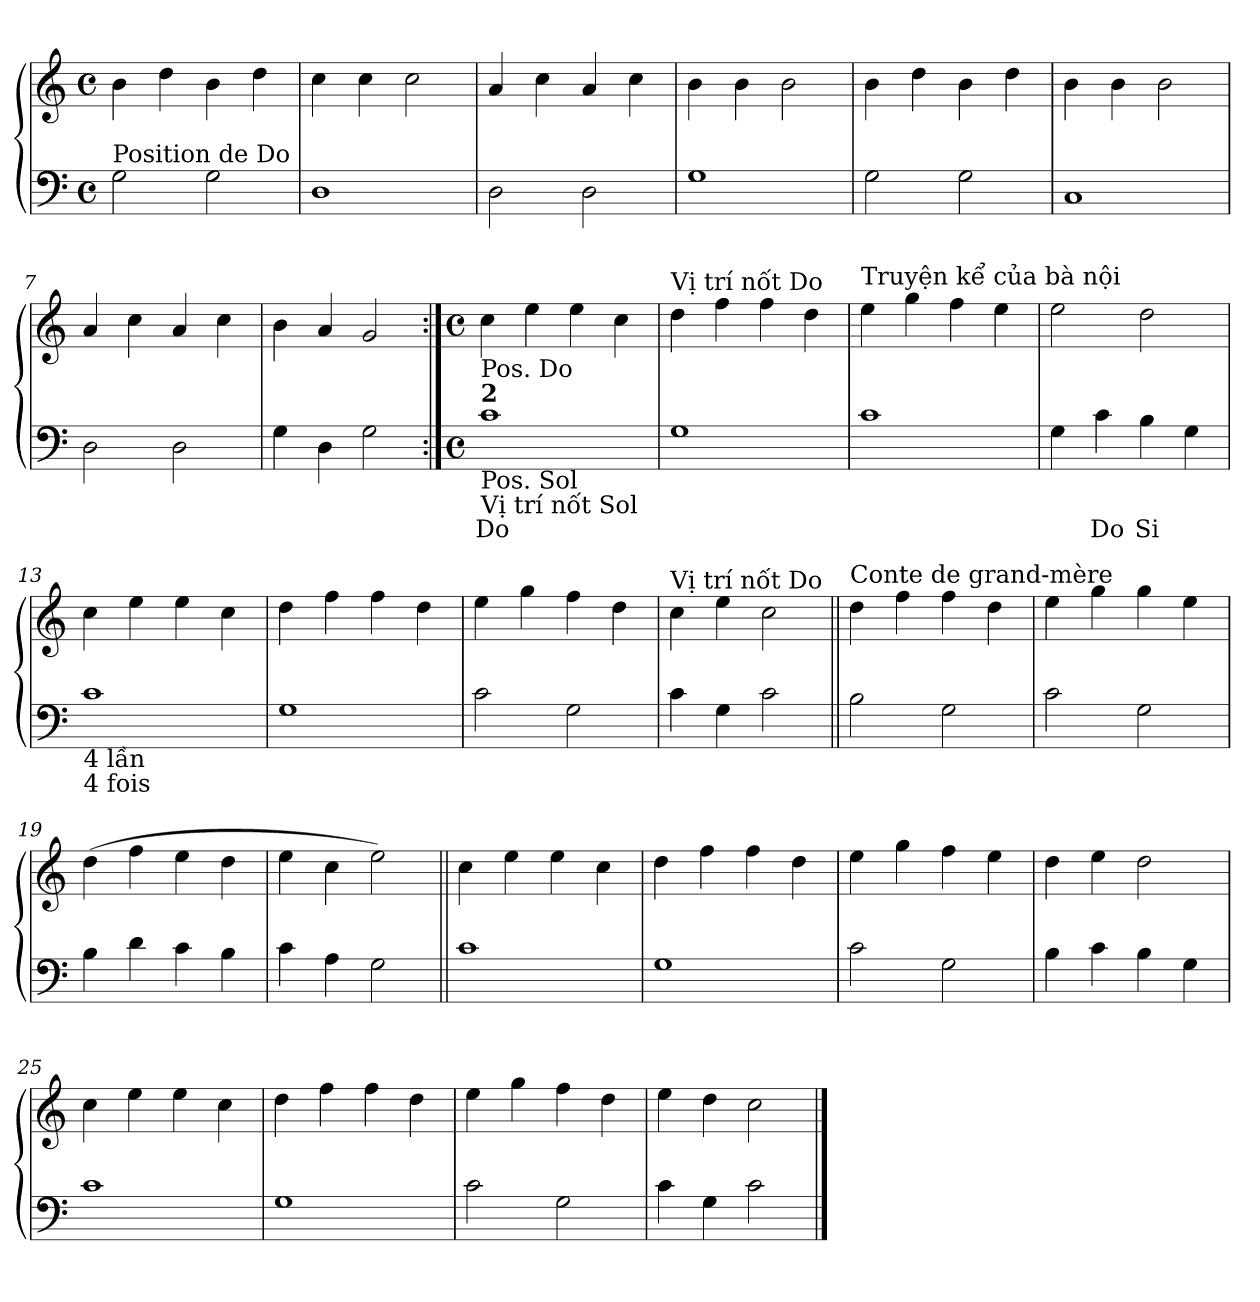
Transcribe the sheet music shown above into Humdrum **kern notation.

**kern	**text	**kern
*part1	*part1	*part1
*staff2	*staff2	*staff1
*clefF4	*	*clefG2
*k[]	*	*k[]
*M4/4	*	*M4/4
*met(c)	*	*met(c)
=1	=1	=1
!LO:TX:a:t=Position de Do	!	!
2G\	.	4b\
.	.	4dd\
2G\	.	4b\
.	.	4dd\
=2	=2	=2
1D	.	4cc\
.	.	4cc\
.	.	2cc\
=3	=3	=3
2D\	.	4a/
.	.	4cc\
2D\	.	4a/
.	.	4cc\
=4	=4	=4
1G	.	4b\
.	.	4b\
.	.	2b\
=5	=5	=5
2G\	.	4b\
.	.	4dd\
2G\	.	4b\
.	.	4dd\
=6	=6	=6
1C	.	4b\
.	.	4b\
.	.	2b\
=7	=7	=7
2D\	.	4a/
.	.	4cc\
2D\	.	4a/
.	.	4cc\
=8	=8	=8
4G\	.	4b\
4D\	.	4a/
2G\	.	2g/
!!LO:LB:g=z
=9:|!	=9:|!	=9:|!
*M4/4	*	*M4/4
*met(c)	*	*met(c)
!LO:TX:a:B:t=2	!	!
!LO:TX:a:t=Pos. Do	!	!
!LO:TX:b:t=Pos. Sol	!	!
!LO:TX:b:t=Vị trí nốt Sol	!	!
!	!LO:LY:b	!
1c	Do	4cc\
.	.	4ee\
.	.	4ee\
.	.	4cc\
=10	=10	=10
!	!	!LO:TX:a:t=Vị trí nốt Do
1G	.	4dd\
.	.	4ff\
.	.	4ff\
.	.	4dd\
=11	=11	=11
!	!	!LO:TX:a:t=Truyện kể của bà nội
1c	.	4ee\
.	.	4gg\
.	.	4ff\
.	.	4ee\
=12	=12	=12
4G\	.	2ee\
!	!LO:LY:b	!
4c\	Do	.
!	!LO:LY:b	!
4B\	Si	2dd\
4G\	.	.
=13	=13	=13
!LO:TX:b:t=4 lần	!	!
!LO:TX:b:t=4 fois	!	!
1c	.	4cc\
.	.	4ee\
.	.	4ee\
.	.	4cc\
=14	=14	=14
1G	.	4dd\
.	.	4ff\
.	.	4ff\
.	.	4dd\
!!LO:LB:g=z
=15	=15	=15
2c\	.	4ee\
.	.	4gg\
2G\	.	4ff\
.	.	4dd\
=16	=16	=16
!	!	!LO:TX:a:t=Vị trí nốt Do
4c\	.	4cc\
4G\	.	4ee\
2c\	.	2cc\
=17||	=17||	=17||
!	!	!LO:TX:a:t=Conte de grand-mère
2B\	.	4dd\
.	.	4ff\
2G\	.	4ff\
.	.	4dd\
=18	=18	=18
2c\	.	4ee\
.	.	4gg\
2G\	.	4gg\
.	.	4ee\
=19	=19	=19
4B\	.	(>4dd\
4d\	.	4ff\
4c\	.	4ee\
4B\	.	4dd\
=20	=20	=20
4c\	.	4ee\
4A\	.	4cc\
2G\	.	2ee\)
=21||	=21||	=21||
1c	.	4cc\
.	.	4ee\
.	.	4ee\
.	.	4cc\
!!LO:LB:g=z
=22	=22	=22
1G	.	4dd\
.	.	4ff\
.	.	4ff\
.	.	4dd\
=23	=23	=23
2c\	.	4ee\
.	.	4gg\
2G\	.	4ff\
.	.	4ee\
=24	=24	=24
4B\	.	4dd\
4c\	.	4ee\
4B\	.	2dd\
4G\	.	.
=25	=25	=25
1c	.	4cc\
.	.	4ee\
.	.	4ee\
.	.	4cc\
=26	=26	=26
1G	.	4dd\
.	.	4ff\
.	.	4ff\
.	.	4dd\
=27	=27	=27
2c\	.	4ee\
.	.	4gg\
2G\	.	4ff\
.	.	4dd\
=28	=28	=28
4c\	.	4ee\
4G\	.	4dd\
2c\	.	2cc\
==	==	==
*-	*-	*-
